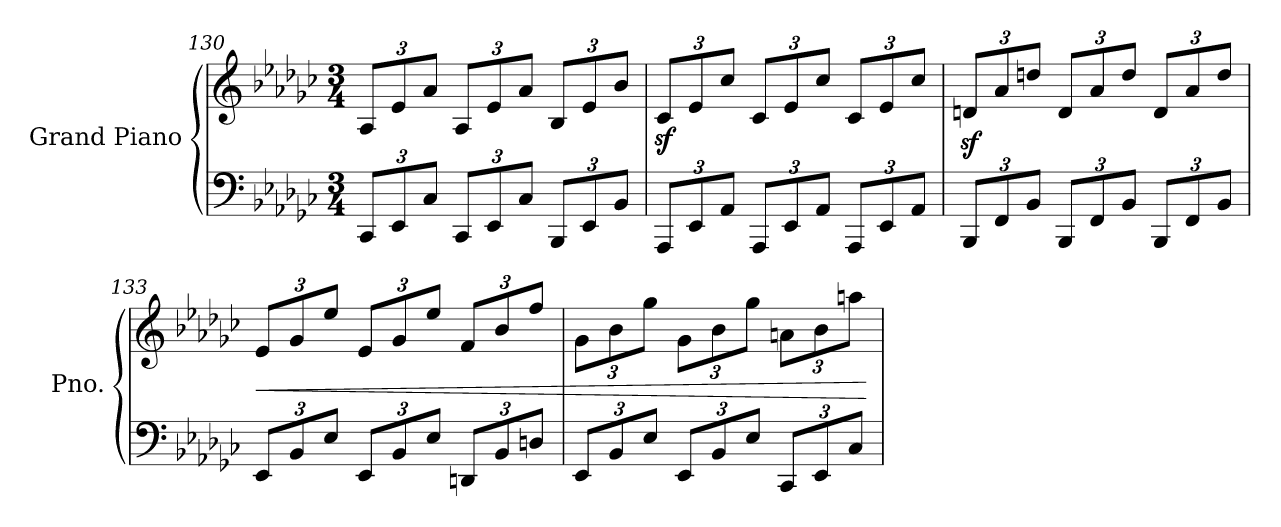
**kern	**kern	**dynam
*part1	*part1	*part1
*staff2	*staff1	*staff1/2
*I"Grand Piano	*	*
*I'Pno.	*	*
*clefF4	*clefG2	*
*k[b-e-a-d-g-c-]	*k[b-e-a-d-g-c-]	*
*M3/4	*M3/4	*
*Xbrackettup	*Xbrackettup	*
=130	=130	=130
12CC-/L	12A-/L	.
12EE-/	12e-/	.
12C-/J	12a-/J	.
12CC-/L	12A-/L	.
12EE-/	12e-/	.
12C-/J	12a-/J	.
12BBB-/L	12B-/L	.
12EE-/	12e-/	.
12BB-/J	12b-/J	.
!!LO:LB:g=z
=131	=131	=131
12AAA-/L	12c-z</L	.
12EE-/	12e-/	.
12AA-/J	12cc-/J	.
12AAA-/L	12c-/L	.
12EE-/	12e-/	.
12AA-/J	12cc-/J	.
12AAA-/L	12c-/L	.
12EE-/	12e-/	.
12AA-/J	12cc-/J	.
=132	=132	=132
12BBB-/L	12dnz</L	.
12FF/	12a-/	.
12BB-/J	12ddn/J	.
12BBB-/L	12d/L	.
12FF/	12a-/	.
12BB-/J	12dd/J	.
12BBB-/L	12d/L	.
12FF/	12a-/	.
12BB-/J	12dd/J	.
=133	=133	=133
!	!	!LO:HP:b
12EE-/L	12e-/L	<
12BB-/	12g-/	.
12E-/J	12ee-/J	.
12EE-/L	12e-/L	.
12BB-/	12g-/	.
12E-/J	12ee-/J	.
12DDn/L	12f/L	.
12BB-/	12b-/	.
12Dn/J	12ff/J	.
=134	=134	=134
12EE-/L	12g-\L	.
12BB-/	12b-\	.
12E-/J	12gg-\J	.
12EE-/L	12g-\L	.
12BB-/	12b-\	.
12E-/J	12gg-\J	.
12CC-/L	12an\L	.
12EE-/	12b-\	.
12C-/J	12aan\J	.
.	.	[
=	=	=
*-	*-	*-
